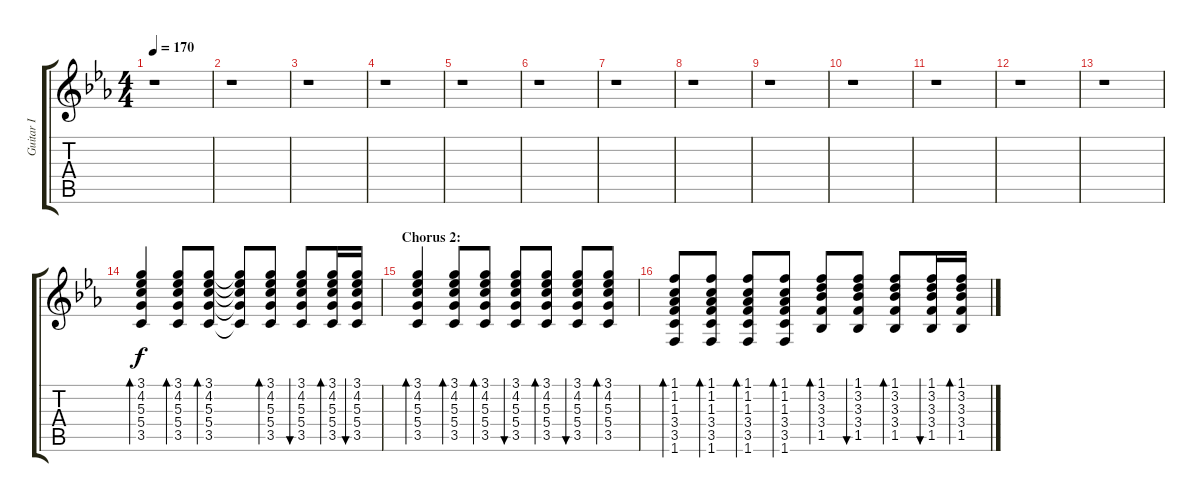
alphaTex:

\track ("Guitar I" "Guitar I") {instrument acousticguitarsteel}
\staff {score tabs}
\tuning (E4 B3 G3 D3 A2 E2) {hide}
\ts (4 4)
\tempo 170
\clef g2
\ks cminor
r.1{dy f} |
r.1 |
r.1 |
r.1 |
r.1 |
r.1 |
r.1 |
r.1 |
r.1 |
r.1 |
r.1 |
r.1 |
r.1 |
(3.1 4.2 5.3 5.4 3.5).4{bd 120 volume 8 balance 13} (3.1 4.2 5.3 5.4 3.5).8{bd 120} (3.1 4.2 5.3 5.4 3.5).8{bd 120} (3.1{t} 4.2{t} 5.3{t} 5.4{t} 3.5{t}).8 (3.1 4.2 5.3 5.4 3.5).8{bd 120} (3.1 4.2 5.3 5.4 3.5).8{bu 120} (3.1 4.2 5.3 5.4 3.5).16{bd 60} (3.1 4.2 5.3 5.4 3.5).16{bu 60} |
\section ("" "Chorus 2:")
(3.1 4.2 5.3 5.4 3.5).4{bd 240} (3.1 4.2 5.3 5.4 3.5).8{bd 120} (3.1 4.2 5.3 5.4 3.5).8{bd 120} (3.1 4.2 5.3 5.4 3.5).8{bu 120} (3.1 4.2 5.3 5.4 3.5).8{bd 120} (3.1 4.2 5.3 5.4 3.5).8{bu 60} (3.1 4.2 5.3 5.4 3.5).8{bd 120} |
(1.1 1.2 1.3 3.4 3.5 1.6).8{bd 60} (1.1 1.2 1.3 3.4 3.5 1.6).8{bd 60} (1.1 1.2 1.3 3.4 3.5 1.6).8{bd 60} (1.1 1.2 1.3 3.4 3.5 1.6).8{bd 60} (1.1 3.2 3.3 3.4 1.5).8{bd 60} (1.1 3.2 3.3 3.4 1.5).8{bu 60} (1.1 3.2 3.3 3.4 1.5).8{bd 60} (1.1 3.2 3.3 3.4 1.5).16{bu 60} (1.1 3.2 3.3 3.4 1.5).16{bd 60}
